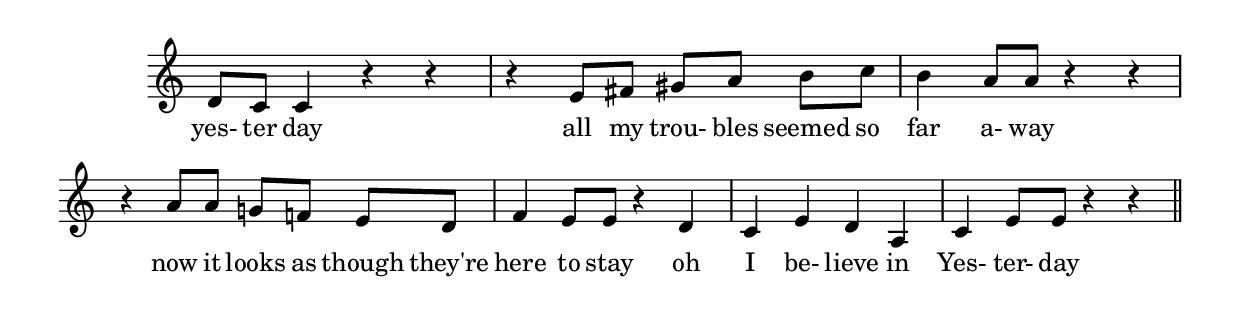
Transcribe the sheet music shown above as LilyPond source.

#(ly:set-option 'midi-extension "mid")
\version "2.12.3"
\include "english.ly"
\header{


}
%{

%}
melody = {
\once \override Staff.TimeSignature #'stencil = ##f
\clef treble
\key c \major
\cadenzaOn


 d'8[ c'8] c'4 r4 r4 \bar "|"  r4 e'8[ fs'8] gs'8[ a'8] b'8[ c''8] \bar "|"  b'4 a'8[ a'8] r4 r4 \bar "|"  \break
\grace s64 r4 a'8[ a'8] g'8[ f'8] e'8[ d'8] \bar "|"  f'4 e'8[ e'8] r4 d'4 \bar "|"  c'4 e'4 d'4 a4 \bar "|"  c'4 e'8[ e'8] r4 r4 \bar "||"   \break

}


text = \lyricmode {
yes- ter day all my trou- bles seemed so far a- way now it looks as though they're here to stay oh I be- lieve in Yes- ter- day 
}

\score{

<<
\new Voice = "one" {
\melody
}
\new Lyrics \lyricsto "one" \text
>>
\layout {
\context {
\Score
\remove "Bar_number_engraver"
}
}
\midi {
\context {
\Score
tempoWholesPerMinute = #(ly:make-moment 200 4)
}
}
}